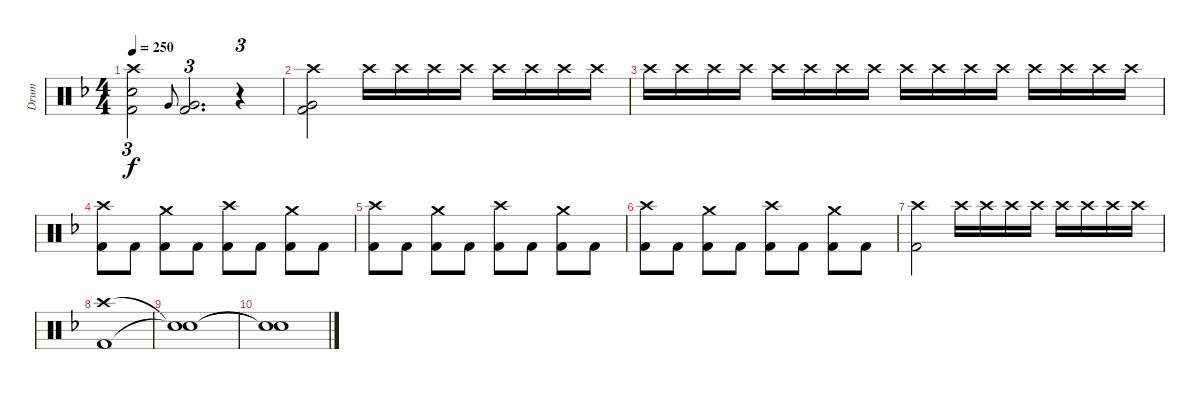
\track ("Drum" "Drum") {instrument percussion}
\staff {score}
\articulation defaults
\ts (4 4)
\tempo 250
\clef neutral
\ks f
("Crash high (hit)" "Snare (hit) 2" "Kick (hit) 2").2{tu (3 2) dy f} "Very Low Tom (hit)".8{gr onbeat} ("Very Low Tom (hit)" "Kick (hit) 2").2{d tu (3 2)} r.4{tu (3 2)} |
("Crash high (hit)" "Very Low Tom (hit)" "Kick (hit) 2").2 "Crash high (hit)".16 "Crash high (hit)".16 "Crash high (hit)".16 "Crash high (hit)".16 "Crash high (hit)".16 "Crash high (hit)".16 "Crash high (hit)".16 "Crash high (hit)".16 |
"Crash high (hit)".16 "Crash high (hit)".16 "Crash high (hit)".16 "Crash high (hit)".16 "Crash high (hit)".16 "Crash high (hit)".16 "Crash high (hit)".16 "Crash high (hit)".16 "Crash high (hit)".16 "Crash high (hit)".16 "Crash high (hit)".16 "Crash high (hit)".16 "Crash high (hit)".16 "Crash high (hit)".16 "Crash high (hit)".16 "Crash high (hit)".16 |
("Crash high (hit)" "Kick (hit) 2").8 "Kick (hit) 2".8 ("Crash medium (hit)" "Kick (hit) 2").8 "Kick (hit) 2".8 ("Crash high (hit)" "Kick (hit) 2").8 "Kick (hit) 2".8 ("Crash medium (hit)" "Kick (hit) 2").8 "Kick (hit) 2".8 |
("Crash high (hit)" "Kick (hit) 2").8 "Kick (hit) 2".8 ("Crash medium (hit)" "Kick (hit) 2").8 "Kick (hit) 2".8 ("Crash high (hit)" "Kick (hit) 2").8 "Kick (hit) 2".8 ("Crash medium (hit)" "Kick (hit) 2").8 "Kick (hit) 2".8 |
("Crash high (hit)" "Kick (hit) 2").8 "Kick (hit) 2".8 ("Crash medium (hit)" "Kick (hit) 2").8 "Kick (hit) 2".8 ("Crash high (hit)" "Kick (hit) 2").8 "Kick (hit) 2".8 ("Crash medium (hit)" "Kick (hit) 2").8 "Kick (hit) 2".8 |
("Crash high (hit)" "Kick (hit) 2").2 "Crash high (hit)".16 "Crash high (hit)".16 "Crash high (hit)".16 "Crash high (hit)".16 "Crash high (hit)".16 "Crash high (hit)".16 "Crash high (hit)".16 "Crash high (hit)".16 |
("Crash high (hit)" "Kick (hit) 2").1 |
("Snare (hit)"{t} "Snare (hit)"{t}).1 |
("Snare (hit)"{t} "Snare (hit)"{t}).1
